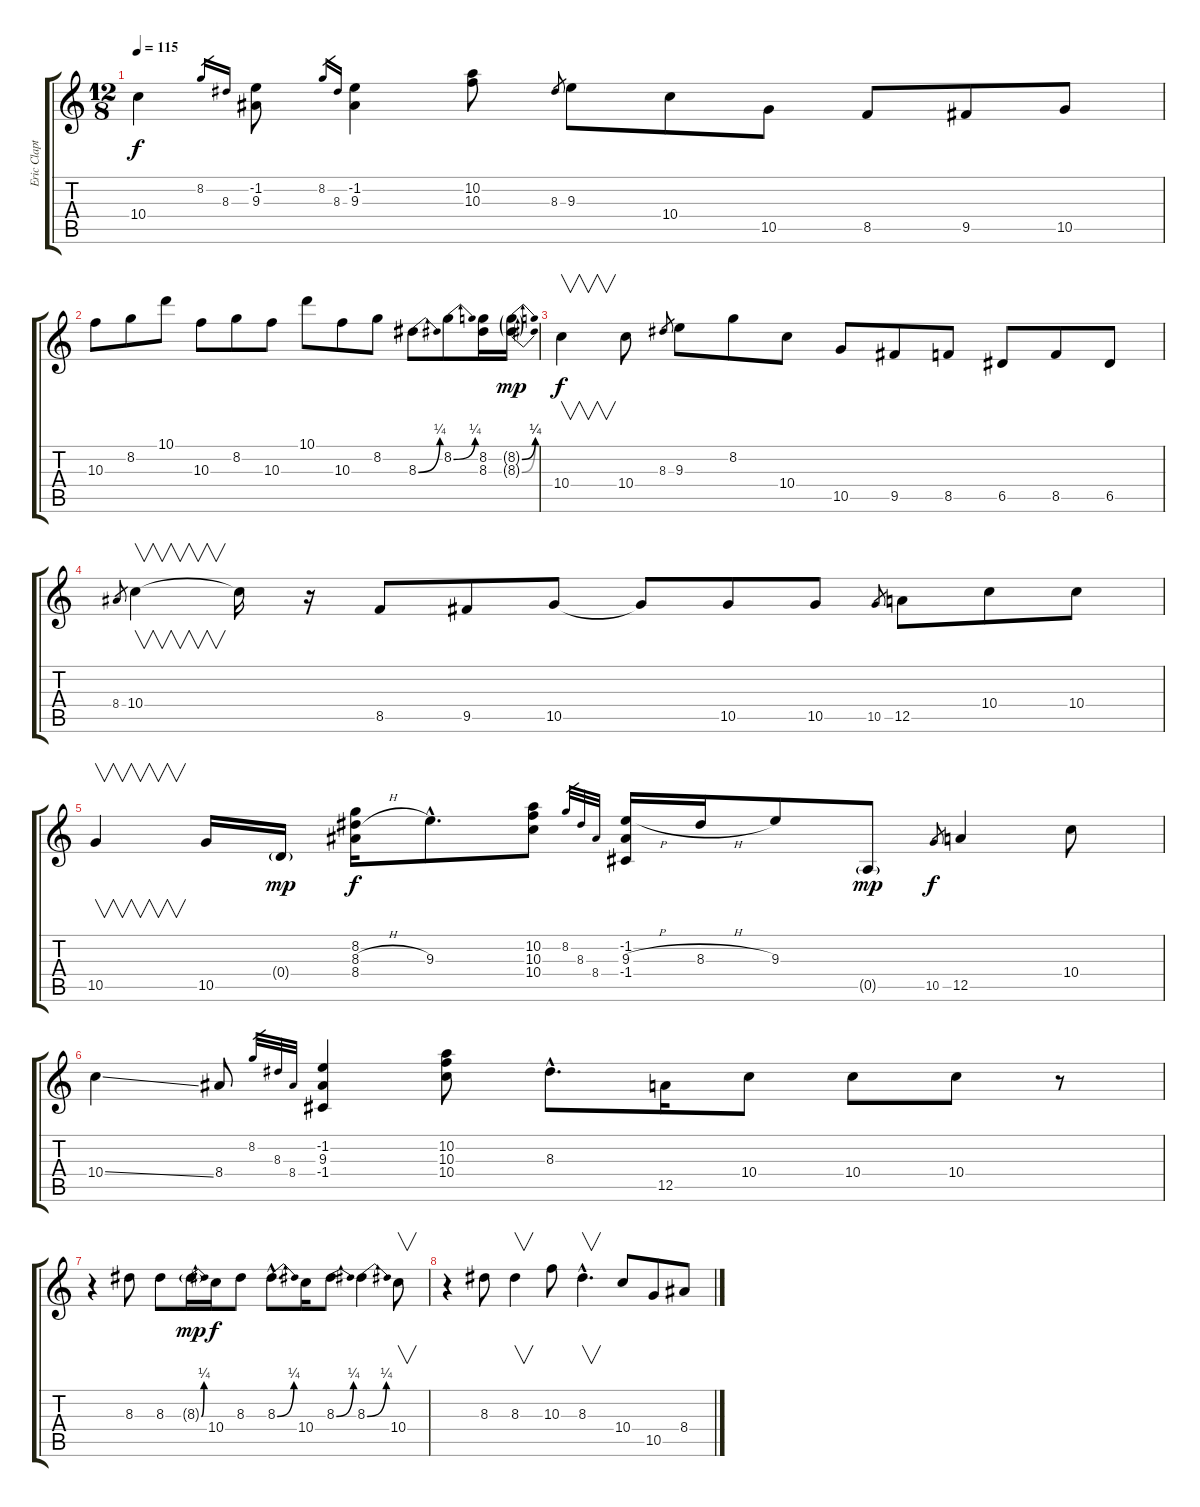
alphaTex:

\track ("Eric Clapton Lead Guitar" "Eric Clapt") {instrument electricguitarclean}
\staff {score tabs}
\tuning (E4 B3 G3 D3 A2 E2) {hide}
\ts (12 8)
\tempo 115
\clef g2
\ks c
10.4.4{dy f} 8.2.16{gr} 8.3.16{gr} (-1.2 9.3).8 8.2.16{gr} 8.3.16{gr} (-1.2 9.3).4 (10.2 10.3).8 8.3.8{gr} 9.3.8 10.4.8 10.5.8 8.5.8 9.5.8 10.5.8 |
10.3.8 8.2.8 10.1.8 10.3.8 8.2.8 10.3.8 10.1.8 10.3.8 8.2.8 8.3{be (bend 0 0 60 1)}.8 8.2{be (bend 0 0 60 1)}.8 (8.2 8.3).16 (8.2{be (bend 0 0 60 1) g} 8.3{be (bend 0 0 60 1) g}).16{dy mp} |
10.4.4{v dy f} 10.4.8 8.3.8{gr} 9.3.8 8.2.8 10.4.8 10.5.8 9.5.8 8.5.8 6.5.8 8.5.8 6.5.8 |
8.4.8{gr} 10.4.4{v} 10.4{t}.16 r.16 8.5.8 9.5.8 10.5.8 10.5{t}.8 10.5.8 10.5.8 10.5.8{gr} 12.5.8 10.4.8 10.4.8 |
10.5.4{v} 10.5.16 0.4{g}.16{dy mp} (8.2 8.3{h} 8.4).16{dy f} 9.3{hac}.8{d} (10.2 10.3 10.4).8 8.2.32{gr} 8.3.32{gr} 8.4.32{gr} (-1.2 9.3{h} -1.4).16 8.3{h}.16 9.3.8 0.5{g}.8{dy mp} 10.5.8{gr dy f} 12.5.4 10.4.8 |
10.4{ss}.4 8.4.8 8.2.32{gr} 8.3.32{gr} 8.4.32{gr} (-1.2 9.3 -1.4).4 (10.2 10.3 10.4).8 8.3{hac}.8{d} 12.5.16 10.4.8 10.4.8 10.4.8 r.8 |
r.4 8.3.8 8.3.8 8.3{be (bend 0 0 60 1) g}.16{dy mp} 10.4.16{dy f} 8.3.8 8.3{be (bend 0 0 60 1) hac}.8{d} 10.4.16 8.3{be (bend 0 0 60 1)}.8 8.3{be (bend 0 0 60 1)}.4 10.4.8{v} |
r.4 8.3.8 8.3.4{v} 10.3.8 8.3{hac}.4{v d} 10.4.8 10.5.8 8.4.8
